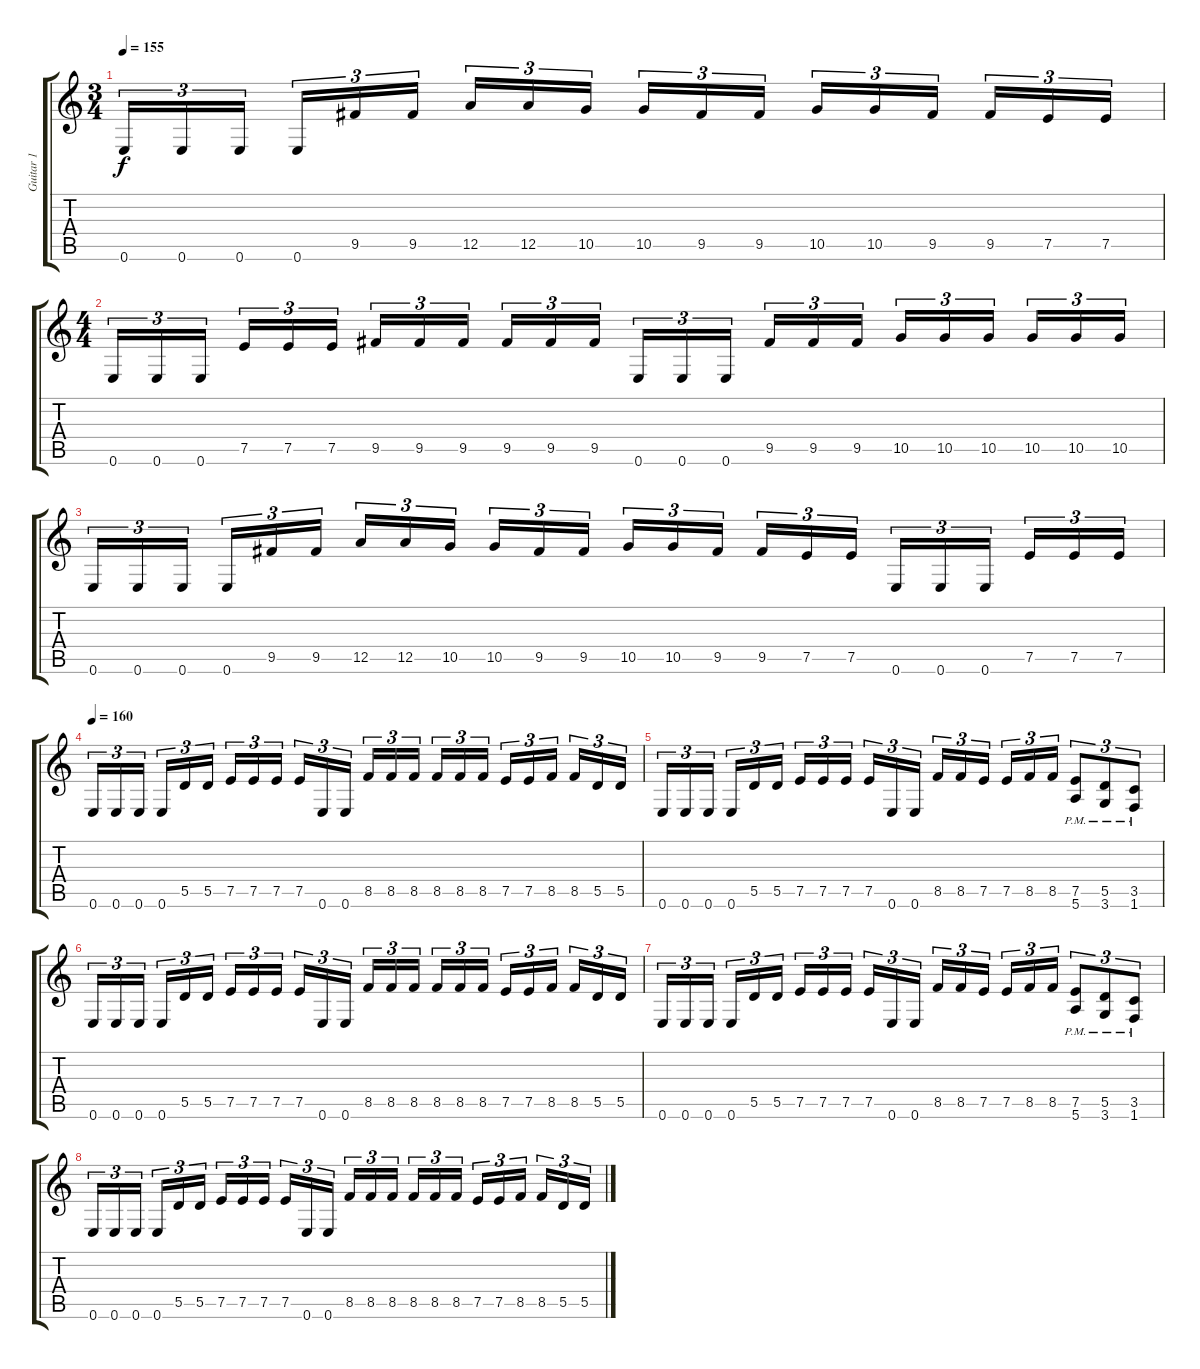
\track ("Guitar 1" "Guitar 1") {instrument distortionguitar}
\staff {score tabs}
\tuning (E4 B3 G3 D3 A2 E2) {hide}
\ts (3 4)
\tempo 155
\clef g2
\ks c
0.6.16{tu (3 2) dy f} 0.6.16{tu (3 2)} 0.6.16{tu (3 2)} 0.6.16{tu (3 2)} 9.5.16{tu (3 2)} 9.5.16{tu (3 2)} 12.5.16{tu (3 2)} 12.5.16{tu (3 2)} 10.5.16{tu (3 2)} 10.5.16{tu (3 2)} 9.5.16{tu (3 2)} 9.5.16{tu (3 2)} 10.5.16{tu (3 2)} 10.5.16{tu (3 2)} 9.5.16{tu (3 2)} 9.5.16{tu (3 2)} 7.5.16{tu (3 2)} 7.5.16{tu (3 2)} |
\ts (4 4)
0.6.16{tu (3 2)} 0.6.16{tu (3 2)} 0.6.16{tu (3 2)} 7.5.16{tu (3 2)} 7.5.16{tu (3 2)} 7.5.16{tu (3 2)} 9.5.16{tu (3 2)} 9.5.16{tu (3 2)} 9.5.16{tu (3 2)} 9.5.16{tu (3 2)} 9.5.16{tu (3 2)} 9.5.16{tu (3 2)} 0.6.16{tu (3 2)} 0.6.16{tu (3 2)} 0.6.16{tu (3 2)} 9.5.16{tu (3 2)} 9.5.16{tu (3 2)} 9.5.16{tu (3 2)} 10.5.16{tu (3 2)} 10.5.16{tu (3 2)} 10.5.16{tu (3 2)} 10.5.16{tu (3 2)} 10.5.16{tu (3 2)} 10.5.16{tu (3 2)} |
0.6.16{tu (3 2)} 0.6.16{tu (3 2)} 0.6.16{tu (3 2)} 0.6.16{tu (3 2)} 9.5.16{tu (3 2)} 9.5.16{tu (3 2)} 12.5.16{tu (3 2)} 12.5.16{tu (3 2)} 10.5.16{tu (3 2)} 10.5.16{tu (3 2)} 9.5.16{tu (3 2)} 9.5.16{tu (3 2)} 10.5.16{tu (3 2)} 10.5.16{tu (3 2)} 9.5.16{tu (3 2)} 9.5.16{tu (3 2)} 7.5.16{tu (3 2)} 7.5.16{tu (3 2)} 0.6.16{tu (3 2)} 0.6.16{tu (3 2)} 0.6.16{tu (3 2)} 7.5.16{tu (3 2)} 7.5.16{tu (3 2)} 7.5.16{tu (3 2)} |
\tempo 160
0.6.16{tu (3 2)} 0.6.16{tu (3 2)} 0.6.16{tu (3 2)} 0.6.16{tu (3 2)} 5.5.16{tu (3 2)} 5.5.16{tu (3 2)} 7.5.16{tu (3 2)} 7.5.16{tu (3 2)} 7.5.16{tu (3 2)} 7.5.16{tu (3 2)} 0.6.16{tu (3 2)} 0.6.16{tu (3 2)} 8.5.16{tu (3 2)} 8.5.16{tu (3 2)} 8.5.16{tu (3 2)} 8.5.16{tu (3 2)} 8.5.16{tu (3 2)} 8.5.16{tu (3 2)} 7.5.16{tu (3 2)} 7.5.16{tu (3 2)} 8.5.16{tu (3 2)} 8.5.16{tu (3 2)} 5.5.16{tu (3 2)} 5.5.16{tu (3 2)} |
0.6.16{tu (3 2)} 0.6.16{tu (3 2)} 0.6.16{tu (3 2)} 0.6.16{tu (3 2)} 5.5.16{tu (3 2)} 5.5.16{tu (3 2)} 7.5.16{tu (3 2)} 7.5.16{tu (3 2)} 7.5.16{tu (3 2)} 7.5.16{tu (3 2)} 0.6.16{tu (3 2)} 0.6.16{tu (3 2)} 8.5.16{tu (3 2)} 8.5.16{tu (3 2)} 7.5.16{tu (3 2)} 7.5.16{tu (3 2)} 8.5.16{tu (3 2)} 8.5.16{tu (3 2)} (7.5{pm} 5.6{pm}).8{tu (3 2)} (5.5{pm} 3.6{pm}).8{tu (3 2)} (3.5{pm} 1.6{pm}).8{tu (3 2)} |
0.6.16{tu (3 2)} 0.6.16{tu (3 2)} 0.6.16{tu (3 2)} 0.6.16{tu (3 2)} 5.5.16{tu (3 2)} 5.5.16{tu (3 2)} 7.5.16{tu (3 2)} 7.5.16{tu (3 2)} 7.5.16{tu (3 2)} 7.5.16{tu (3 2)} 0.6.16{tu (3 2)} 0.6.16{tu (3 2)} 8.5.16{tu (3 2)} 8.5.16{tu (3 2)} 8.5.16{tu (3 2)} 8.5.16{tu (3 2)} 8.5.16{tu (3 2)} 8.5.16{tu (3 2)} 7.5.16{tu (3 2)} 7.5.16{tu (3 2)} 8.5.16{tu (3 2)} 8.5.16{tu (3 2)} 5.5.16{tu (3 2)} 5.5.16{tu (3 2)} |
0.6.16{tu (3 2)} 0.6.16{tu (3 2)} 0.6.16{tu (3 2)} 0.6.16{tu (3 2)} 5.5.16{tu (3 2)} 5.5.16{tu (3 2)} 7.5.16{tu (3 2)} 7.5.16{tu (3 2)} 7.5.16{tu (3 2)} 7.5.16{tu (3 2)} 0.6.16{tu (3 2)} 0.6.16{tu (3 2)} 8.5.16{tu (3 2)} 8.5.16{tu (3 2)} 7.5.16{tu (3 2)} 7.5.16{tu (3 2)} 8.5.16{tu (3 2)} 8.5.16{tu (3 2)} (7.5{pm} 5.6{pm}).8{tu (3 2)} (5.5{pm} 3.6{pm}).8{tu (3 2)} (3.5{pm} 1.6{pm}).8{tu (3 2)} |
0.6.16{tu (3 2)} 0.6.16{tu (3 2)} 0.6.16{tu (3 2)} 0.6.16{tu (3 2)} 5.5.16{tu (3 2)} 5.5.16{tu (3 2)} 7.5.16{tu (3 2)} 7.5.16{tu (3 2)} 7.5.16{tu (3 2)} 7.5.16{tu (3 2)} 0.6.16{tu (3 2)} 0.6.16{tu (3 2)} 8.5.16{tu (3 2)} 8.5.16{tu (3 2)} 8.5.16{tu (3 2)} 8.5.16{tu (3 2)} 8.5.16{tu (3 2)} 8.5.16{tu (3 2)} 7.5.16{tu (3 2)} 7.5.16{tu (3 2)} 8.5.16{tu (3 2)} 8.5.16{tu (3 2)} 5.5.16{tu (3 2)} 5.5.16{tu (3 2)}
